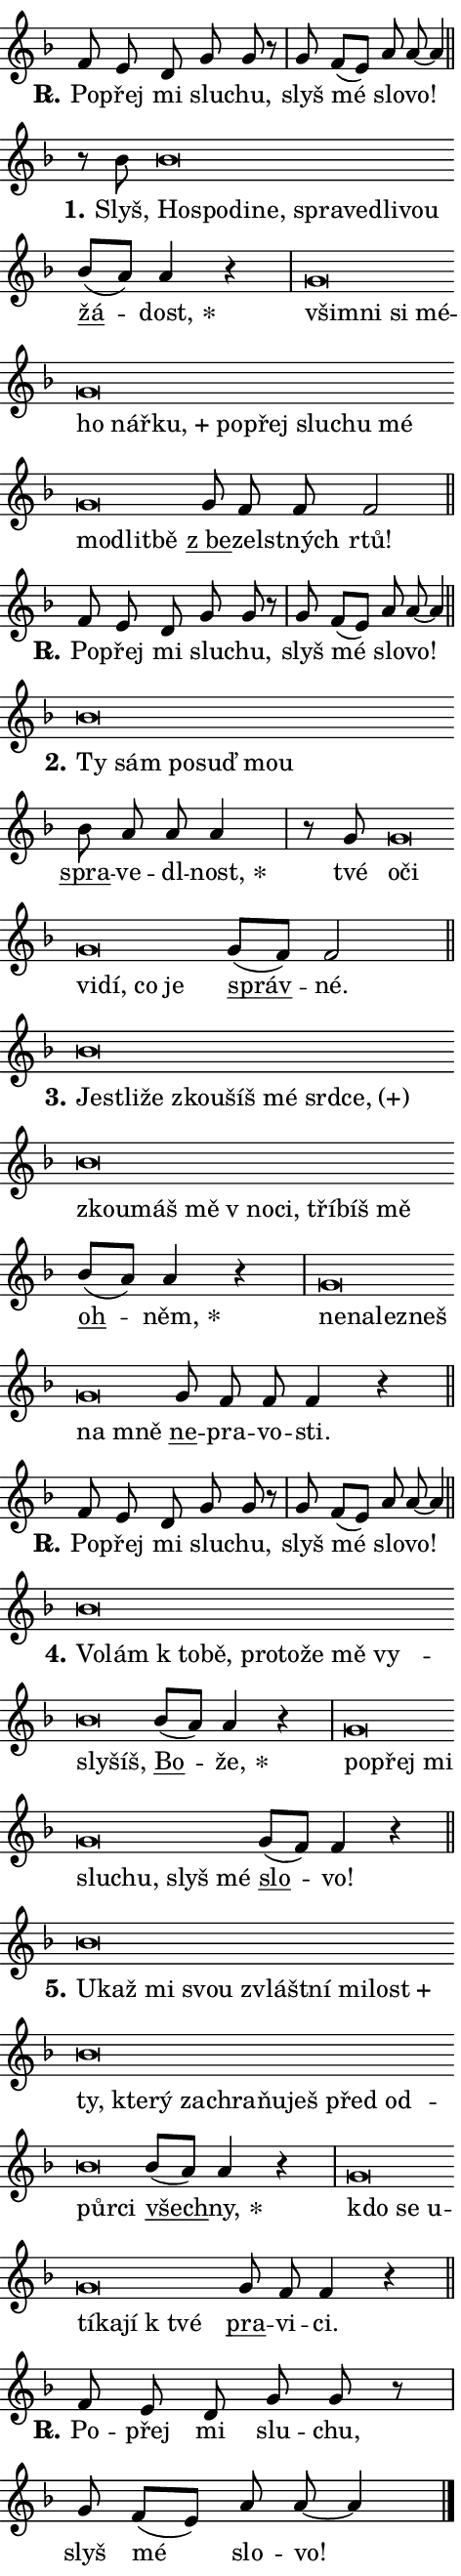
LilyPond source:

\version "2.24.0"
\header { tagline = "" }
\paper {
  indent = 0\cm
  top-margin = 0\cm
  right-margin = 0.13\cm % to fit lyric hyphens
  bottom-margin = 0\cm
  left-margin = 0\cm
  paper-width = 8\cm
  page-breaking = #ly:one-page-breaking
  system-system-spacing.basic-distance = #11
  score-system-spacing.basic-distance = #11
  ragged-last = ##f
}


%% Author: Thomas Morley
%% https://lists.gnu.org/archive/html/lilypond-user/2020-05/msg00002.html
#(define (line-position grob)
"Returns position of @var[grob} in current system:
   @code{'start}, if at first time-step
   @code{'end}, if at last time-step
   @code{'middle} otherwise
"
  (let* ((col (ly:item-get-column grob))
         (ln (ly:grob-object col 'left-neighbor))
         (rn (ly:grob-object col 'right-neighbor))
         (col-to-check-left (if (ly:grob? ln) ln col))
         (col-to-check-right (if (ly:grob? rn) rn col))
         (break-dir-left
           (and
             (ly:grob-property col-to-check-left 'non-musical #f)
             (ly:item-break-dir col-to-check-left)))
         (break-dir-right
           (and
             (ly:grob-property col-to-check-right 'non-musical #f)
             (ly:item-break-dir col-to-check-right))))
        (cond ((eqv? 1 break-dir-left) 'start)
              ((eqv? -1 break-dir-right) 'end)
              (else 'middle))))

#(define (tranparent-at-line-position vctor)
  (lambda (grob)
  "Relying on @code{line-position} select the relevant enry from @var{vctor}.
Used to determine transparency,"
    (case (line-position grob)
      ((end) (not (vector-ref vctor 0)))
      ((middle) (not (vector-ref vctor 1)))
      ((start) (not (vector-ref vctor 2))))))

noteHeadBreakVisibility =
#(define-music-function (break-visibility)(vector?)
"Makes @code{NoteHead}s transparent relying on @var{break-visibility}"
#{
  \override NoteHead.transparent =
    #(tranparent-at-line-position break-visibility)
#})

#(define delete-ledgers-for-transparent-note-heads
  (lambda (grob)
    "Reads whether a @code{NoteHead} is transparent.
If so this @code{NoteHead} is removed from @code{'note-heads} from
@var{grob}, which is supposed to be @code{LedgerLineSpanner}.
As a result ledgers are not printed for this @code{NoteHead}"
    (let* ((nhds-array (ly:grob-object grob 'note-heads))
           (nhds-list
             (if (ly:grob-array? nhds-array)
                 (ly:grob-array->list nhds-array)
                 '()))
           ;; Relies on the transparent-property being done before
           ;; Staff.LedgerLineSpanner.after-line-breaking is executed.
           ;; This is fragile ...
           (to-keep
             (remove
               (lambda (nhd)
                 (ly:grob-property nhd 'transparent #f))
               nhds-list)))
      ;; TODO find a better method to iterate over grob-arrays, similiar
      ;; to filter/remove etc for lists
      ;; For now rebuilt from scratch
      (set! (ly:grob-object grob 'note-heads)  '())
      (for-each
        (lambda (nhd)
          (ly:pointer-group-interface::add-grob grob 'note-heads nhd))
        to-keep))))

squashNotes = {
  \override NoteHead.X-extent = #'(-0.2 . 0.2)
  \override NoteHead.Y-extent = #'(-0.75 . 0)
  \override NoteHead.stencil =
    #(lambda (grob)
       (let ((pos (ly:grob-property grob 'staff-position)))
         (begin
           (if (< pos -7) (display "ERROR: Lower brevis then expected\n") (display ""))
           (if (<= pos -6) ly:text-interface::print ly:note-head::print))))
}
unSquashNotes = {
  \revert NoteHead.X-extent
  \revert NoteHead.Y-extent
  \revert NoteHead.stencil
}

hideNotes = \noteHeadBreakVisibility #begin-of-line-visible
unHideNotes = \noteHeadBreakVisibility #all-visible

% work-around for resetting accidentals
% https://lilypond.org/doc/v2.23/Documentation/notation/displaying-rhythms#unmetered-music
cadenzaMeasure = {
  \cadenzaOff
  \partial 1024 s1024
  \cadenzaOn
}

#(define-markup-command (accent layout props text) (markup?)
  "Underline accented syllable"
  (interpret-markup layout props
    #{\markup \override #'(offset . 4.3) \underline { #text }#}))

responsum = \markup \concat {
  "R" \hspace #-1.05 \path #0.1 #'((moveto 0 0.07) (lineto 0.9 0.8)) \hspace #0.05 "."
}

spaceSize = #0.6828661417322834 % exact space size for TeX Gyre Schola

\layout {
  \context {
    \Staff
    \remove "Time_signature_engraver"
    \override LedgerLineSpanner.after-line-breaking = #delete-ledgers-for-transparent-note-heads
  }
  \context {
    \Lyrics {
      \override LyricSpace.minimum-distance = \spaceSize
      \override LyricText.font-name = #"TeX Gyre Schola"
      \override LyricText.font-size = 1
      \override StanzaNumber.font-name = #"TeX Gyre Schola Bold"
      \override StanzaNumber.font-size = 1
    }
  }
  \context {
    \Score 
    \override NoteHead.text =
      #(lambda (grob) 
        (let ((pos (ly:grob-property grob 'staff-position)))
          #{\markup {
            \combine
              \halign #-0.55 \raise #(if (= pos -6) 0 0.5) \override #'(thickness . 2) \draw-line #'(3.2 . 0)
              \musicglyph "noteheads.sM1"
          }#}))
  }
}

% magnetic-lyrics.ily
%
%   written by
%     Jean Abou Samra <jean@abou-samra.fr>
%     Werner Lemberg <wl@gnu.org>
%
%   adapted by
%     Jiri Hon <jiri.hon@gmail.com>
%
% Version 2022-Apr-15

% https://www.mail-archive.com/lilypond-user@gnu.org/msg149350.html

#(define (Left_hyphen_pointer_engraver context)
   "Collect syllable-hyphen-syllable occurrences in lyrics and store
them in properties.  This engraver only looks to the left.  For
example, if the lyrics input is @code{foo -- bar}, it does the
following.

@itemize @bullet
@item
Set the @code{text} property of the @code{LyricHyphen} grob between
@q{foo} and @q{bar} to @code{foo}.

@item
Set the @code{left-hyphen} property of the @code{LyricText} grob with
text @q{foo} to the @code{LyricHyphen} grob between @q{foo} and
@q{bar}.
@end itemize

Use this auxiliary engraver in combination with the
@code{lyric-@/text::@/apply-@/magnetic-@/offset!} hook."
   (let ((hyphen #f)
         (text #f))
     (make-engraver
      (acknowledgers
       ((lyric-syllable-interface engraver grob source-engraver)
        (set! text grob)))
      (end-acknowledgers
       ((lyric-hyphen-interface engraver grob source-engraver)
        ;(when (not (grob::has-interface grob 'lyric-space-interface))
          (set! hyphen grob)));)
      ((stop-translation-timestep engraver)
       (when (and text hyphen)
         (ly:grob-set-object! text 'left-hyphen hyphen))
       (set! text #f)
       (set! hyphen #f)))))

#(define (lyric-text::apply-magnetic-offset! grob)
   "If the space between two syllables is less than the value in
property @code{LyricText@/.details@/.squash-threshold}, move the right
syllable to the left so that it gets concatenated with the left
syllable.

Use this function as a hook for
@code{LyricText@/.after-@/line-@/breaking} if the
@code{Left_@/hyphen_@/pointer_@/engraver} is active."
   (let ((hyphen (ly:grob-object grob 'left-hyphen #f)))
     (when hyphen
       (let ((left-text (ly:spanner-bound hyphen LEFT)))
         (when (grob::has-interface left-text 'lyric-syllable-interface)
           (let* ((common (ly:grob-common-refpoint grob left-text X))
                  (this-x-ext (ly:grob-extent grob common X))
                  (left-x-ext
                   (begin
                     ;; Trigger magnetism for left-text.
                     (ly:grob-property left-text 'after-line-breaking)
                     (ly:grob-extent left-text common X)))
                  ;; `delta` is the gap width between two syllables.
                  (delta (- (interval-start this-x-ext)
                            (interval-end left-x-ext)))
                  (details (ly:grob-property grob 'details))
                  (threshold (assoc-get 'squash-threshold details 0.2)))
             (when (< delta threshold)
               (let* (;; We have to manipulate the input text so that
                      ;; ligatures crossing syllable boundaries are not
                      ;; disabled.  For languages based on the Latin
                      ;; script this is essentially a beautification.
                      ;; However, for non-Western scripts it can be a
                      ;; necessity.
                      (lt (ly:grob-property left-text 'text))
                      (rt (ly:grob-property grob 'text))
                      (is-space (grob::has-interface hyphen 'lyric-space-interface))
                      (space (if is-space " " ""))
                      (extra-delta (if is-space spaceSize 0))
                      ;; Append new syllable.
                      (ltrt-space (if (and (string? lt) (string? rt))
                                (string-append lt space rt)
                                (make-concat-markup (list lt space rt))))
                      ;; Right-align `ltrt` to the right side.
                      (ltrt-space-markup (grob-interpret-markup
                               grob
                               (make-translate-markup
                                (cons (interval-length this-x-ext) 0)
                                (make-right-align-markup ltrt-space)))))
                 (begin
                   ;; Don't print `left-text`.
                   (ly:grob-set-property! left-text 'stencil #f)
                   ;; Set text and stencil (which holds all collected
                   ;; syllables so far) and shift it to the left.
                   (ly:grob-set-property! grob 'text ltrt-space)
                   (ly:grob-set-property! grob 'stencil ltrt-space-markup)
                   (ly:grob-translate-axis! grob (- (- delta extra-delta)) X))))))))))


#(define (lyric-hyphen::displace-bounds-first grob)
   ;; Make very sure this callback isn't triggered too early.
   (let ((left (ly:spanner-bound grob LEFT))
         (right (ly:spanner-bound grob RIGHT)))
     (ly:grob-property left 'after-line-breaking)
     (ly:grob-property right 'after-line-breaking)
     (ly:lyric-hyphen::print grob)))

squashThreshold = #0.4

\layout {
  \context {
    \Lyrics
    \consists #Left_hyphen_pointer_engraver
    \override LyricText.after-line-breaking =
      #lyric-text::apply-magnetic-offset!
    \override LyricHyphen.stencil = #lyric-hyphen::displace-bounds-first
    \override LyricText.details.squash-threshold = \squashThreshold
    \override LyricHyphen.minimum-distance = 0
    \override LyricHyphen.minimum-length = \squashThreshold
  }
}

squashText = \override LyricText.details.squash-threshold = 9999
unSquashText = \override LyricText.details.squash-threshold = \squashThreshold

leftText = \override LyricText.self-alignment-X = #LEFT
unLeftText = \revert LyricText.self-alignment-X

starOffset = #(lambda (grob) 
                (let ((x_offset (ly:self-alignment-interface::aligned-on-x-parent grob)))
                  (if (= x_offset 0) 0 (+ x_offset 1.2))))

star = #(define-music-function (syllable)(string?)
"Append star separator at the end of a syllable"
#{
  \once \override LyricText.X-offset = #starOffset
  \lyricmode { \markup {
    #syllable
    \override #'((font-name . "TeX Gyre Schola Bold")) \hspace #0.2 \lower #0.65 \larger "*"
  } }
#})

starAccent = #(define-music-function (syllable)(string?)
"Append star separator at the end of a syllable and make accent"
#{
  \once \override LyricText.X-offset = #starOffset
  \lyricmode { \markup {
    \accent #syllable
    \override #'((font-name . "TeX Gyre Schola Bold")) \hspace #0.2 \lower #0.65 \larger "*"
  } }
#})

breath = #(define-music-function (syllable)(string?)
"Append breathing indicator at the end of a syllable"
#{
  \lyricmode { \markup { #syllable "+" } }
#})

optionalBreath = #(define-music-function (syllable)(string?)
"Append optional breathing indicator at the end of a syllable"
#{
  \lyricmode { \markup { #syllable "(+)" } }
#})


\score {
    <<
        \new Voice = "melody" { \cadenzaOn \key f \major \relative { f'8 e d g g r \cadenzaMeasure \bar "|" g f[( e)] a a~ a4 \cadenzaMeasure \bar "||" \break } }
        \new Lyrics \lyricsto "melody" { \lyricmode { \set stanza = \responsum
Po -- přej mi slu -- chu, slyš mé slo -- vo! } }
    >>
    \layout {}
}

\score {
    <<
        \new Voice = "melody" { \cadenzaOn \key f \major \relative { r8 bes'8 \squashNotes bes\breve*1/16 \hideNotes \breve*1/16 \bar "" \breve*1/16 \bar "" \breve*1/16 \bar "" \breve*1/16 \bar "" \breve*1/16 \bar "" \breve*1/16 \breve*1/16 \bar "" \unHideNotes \unSquashNotes \bar "" bes8[( a)] a4 r \cadenzaMeasure \bar "|" \squashNotes g\breve*1/16 \hideNotes \breve*1/16 \bar "" \breve*1/16 \bar "" \breve*1/16 \bar "" \breve*1/16 \bar "" \breve*1/16 \bar "" \breve*1/16 \bar "" \breve*1/16 \bar "" \breve*1/16 \bar "" \breve*1/16 \bar "" \breve*1/16 \bar "" \breve*1/16 \bar "" \breve*1/16 \bar "" \breve*1/16 \breve*1/16 \bar "" \unHideNotes \unSquashNotes \bar "" g8 f f f2 \cadenzaMeasure \bar "||" \break } }
        \new Lyrics \lyricsto "melody" { \lyricmode { \set stanza = "1."
Slyš, \leftText Ho -- \squashText spo -- di -- ne, spra -- ve -- dli -- vou \unLeftText \unSquashText \markup \accent žá -- \star dost, \leftText všim -- \squashText ni si mé -- ho nář -- \breath "ku," po -- přej slu -- chu mé mo -- dlit -- bě \unLeftText \unSquashText \markup \accent "z be" -- ze -- lstných rtů! } }
    >>
    \layout {}
}

\score {
    <<
        \new Voice = "melody" { \cadenzaOn \key f \major \relative { f'8 e d g g r \cadenzaMeasure \bar "|" g f[( e)] a a~ a4 \cadenzaMeasure \bar "||" \break } }
        \new Lyrics \lyricsto "melody" { \lyricmode { \set stanza = \responsum
Po -- přej mi slu -- chu, slyš mé slo -- vo! } }
    >>
    \layout {}
}

\score {
    <<
        \new Voice = "melody" { \cadenzaOn \key f \major \relative { \squashNotes bes'\breve*1/16 \hideNotes \breve*1/16 \bar "" \breve*1/16 \bar "" \breve*1/16 \breve*1/16 \bar "" \unHideNotes \unSquashNotes \bar "" bes8 a a a4 \cadenzaMeasure \bar "|" r8 g8 \squashNotes g\breve*1/16 \hideNotes \breve*1/16 \bar "" \breve*1/16 \bar "" \breve*1/16 \bar "" \breve*1/16 \breve*1/16 \bar "" \unHideNotes \unSquashNotes \bar "" g8[( f)] f2 \cadenzaMeasure \bar "||" \break } }
        \new Lyrics \lyricsto "melody" { \lyricmode { \set stanza = "2."
\leftText Ty \squashText sám po -- suď mou \unLeftText \unSquashText \markup \accent spra -- ve -- dl -- \star nost, tvé \leftText o -- \squashText či vi -- dí, co je \unLeftText \unSquashText \markup \accent správ -- né. } }
    >>
    \layout {}
}

\score {
    <<
        \new Voice = "melody" { \cadenzaOn \key f \major \relative { \squashNotes bes'\breve*1/16 \hideNotes \breve*1/16 \bar "" \breve*1/16 \bar "" \breve*1/16 \bar "" \breve*1/16 \bar "" \breve*1/16 \bar "" \breve*1/16 \bar "" \breve*1/16 \bar "" \breve*1/16 \bar "" \breve*1/16 \bar "" \breve*1/16 \bar "" \breve*1/16 \bar "" \breve*1/16 \bar "" \breve*1/16 \bar "" \breve*1/16 \breve*1/16 \bar "" \unHideNotes \unSquashNotes \bar "" bes8[( a)] a4 r \cadenzaMeasure \bar "|" \squashNotes g\breve*1/16 \hideNotes \breve*1/16 \bar "" \breve*1/16 \bar "" \breve*1/16 \bar "" \breve*1/16 \breve*1/16 \bar "" \unHideNotes \unSquashNotes \bar "" g8 f f f4 r \cadenzaMeasure \bar "||" \break } }
        \new Lyrics \lyricsto "melody" { \lyricmode { \set stanza = "3."
\leftText Je -- \squashText stli -- že zkou -- šíš mé srd -- \optionalBreath ce, zkou -- máš mě "v no" -- ci, tří -- bíš mě \unLeftText \unSquashText \markup \accent oh -- \star něm, \leftText ne -- \squashText na -- lez -- neš na mně \unLeftText \unSquashText \markup \accent ne -- pra -- vo -- sti. } }
    >>
    \layout {}
}

\score {
    <<
        \new Voice = "melody" { \cadenzaOn \key f \major \relative { f'8 e d g g r \cadenzaMeasure \bar "|" g f[( e)] a a~ a4 \cadenzaMeasure \bar "||" \break } }
        \new Lyrics \lyricsto "melody" { \lyricmode { \set stanza = \responsum
Po -- přej mi slu -- chu, slyš mé slo -- vo! } }
    >>
    \layout {}
}

\score {
    <<
        \new Voice = "melody" { \cadenzaOn \key f \major \relative { \squashNotes bes'\breve*1/16 \hideNotes \breve*1/16 \bar "" \breve*1/16 \bar "" \breve*1/16 \bar "" \breve*1/16 \bar "" \breve*1/16 \bar "" \breve*1/16 \bar "" \breve*1/16 \bar "" \breve*1/16 \bar "" \breve*1/16 \breve*1/16 \bar "" \unHideNotes \unSquashNotes \bar "" bes8[( a)] a4 r \cadenzaMeasure \bar "|" \squashNotes g\breve*1/16 \hideNotes \breve*1/16 \bar "" \breve*1/16 \bar "" \breve*1/16 \bar "" \breve*1/16 \bar "" \breve*1/16 \breve*1/16 \bar "" \unHideNotes \unSquashNotes \bar "" g8[( f)] f4 r \cadenzaMeasure \bar "||" \break } }
        \new Lyrics \lyricsto "melody" { \lyricmode { \set stanza = "4."
\leftText Vo -- \squashText lám "k to" -- bě, pro -- to -- že mě vy -- sly -- šíš, \unLeftText \unSquashText \markup \accent Bo -- \star že, \leftText po -- \squashText přej mi slu -- chu, slyš mé \unLeftText \unSquashText \markup \accent slo -- vo! } }
    >>
    \layout {}
}

\score {
    <<
        \new Voice = "melody" { \cadenzaOn \key f \major \relative { \squashNotes bes'\breve*1/16 \hideNotes \breve*1/16 \bar "" \breve*1/16 \bar "" \breve*1/16 \bar "" \breve*1/16 \bar "" \breve*1/16 \bar "" \breve*1/16 \bar "" \breve*1/16 \bar "" \breve*1/16 \bar "" \breve*1/16 \bar "" \breve*1/16 \bar "" \breve*1/16 \bar "" \breve*1/16 \bar "" \breve*1/16 \bar "" \breve*1/16 \bar "" \breve*1/16 \bar "" \breve*1/16 \bar "" \breve*1/16 \breve*1/16 \bar "" \unHideNotes \unSquashNotes \bar "" bes8[( a)] a4 r \cadenzaMeasure \bar "|" \squashNotes g\breve*1/16 \hideNotes \breve*1/16 \bar "" \breve*1/16 \bar "" \breve*1/16 \bar "" \breve*1/16 \bar "" \breve*1/16 \breve*1/16 \bar "" \unHideNotes \unSquashNotes \bar "" g8 f f4 r \cadenzaMeasure \bar "||" \break } }
        \new Lyrics \lyricsto "melody" { \lyricmode { \set stanza = "5."
\leftText U -- \squashText kaž mi svou zvlášt -- ní mi -- \breath "lost" ty, kte -- rý za -- chra -- ňu -- ješ před od -- půr -- ci \unLeftText \unSquashText \markup \accent všech -- \star ny, \leftText kdo \squashText se u -- tí -- ka -- jí "k tvé" \unLeftText \unSquashText \markup \accent pra -- vi -- ci. } }
    >>
    \layout {}
}

\score {
    <<
        \new Voice = "melody" { \cadenzaOn \key f \major \relative { f'8 e d g g r \cadenzaMeasure \bar "|" g f[( e)] a a~ a4 \cadenzaMeasure \bar "||" \break } \bar "|." }
        \new Lyrics \lyricsto "melody" { \lyricmode { \set stanza = \responsum
Po -- přej mi slu -- chu, slyš mé slo -- vo! } }
    >>
    \layout {}
}
